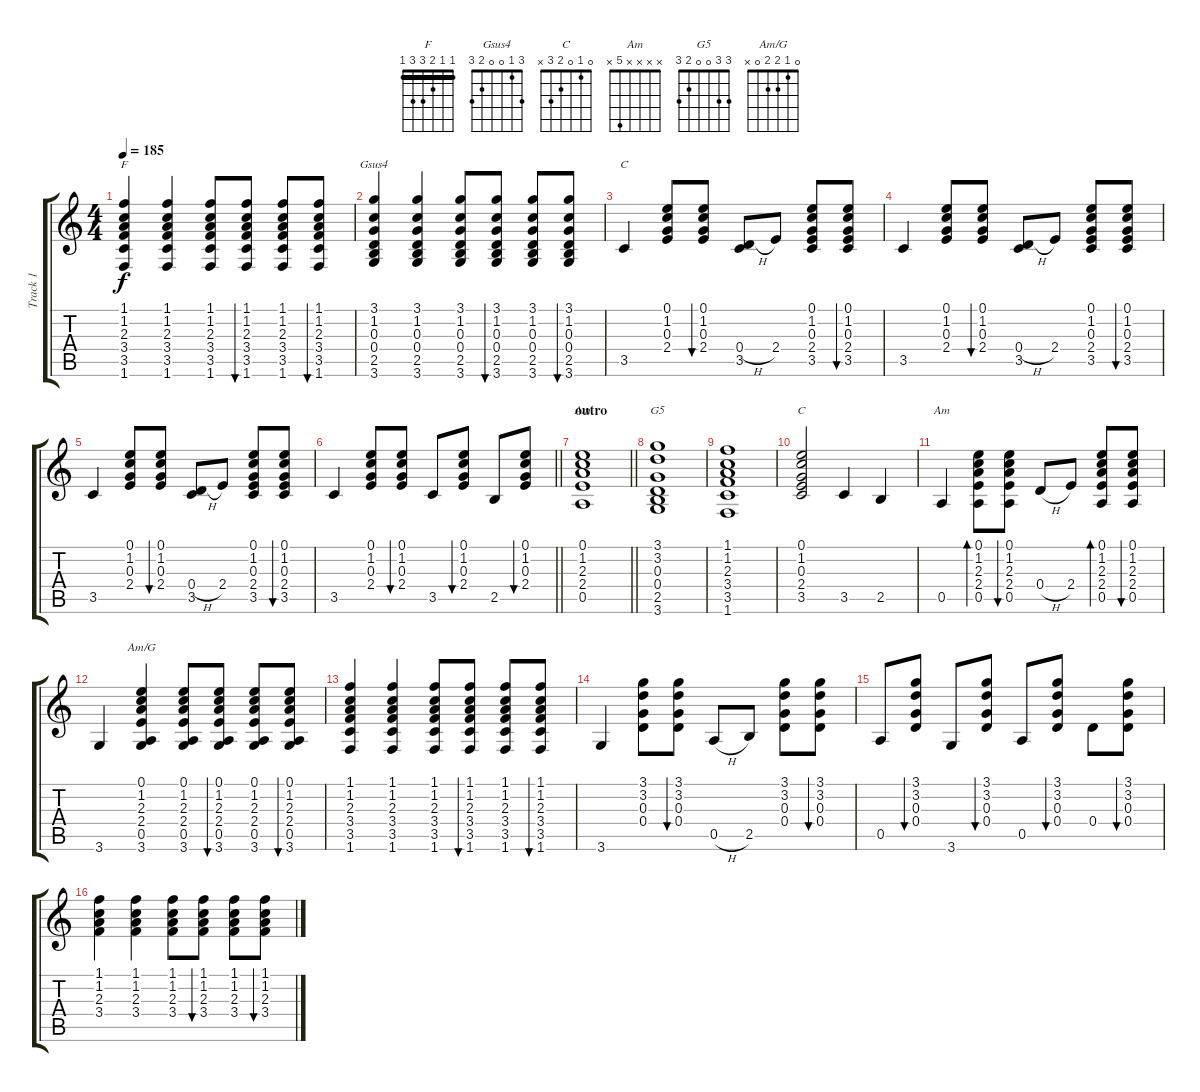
\track ("Track 1" "Track 1") {instrument acousticguitarsteel}
\staff {score tabs}
\tuning (E4 B3 G3 D3 A2 E2) {hide}
\chord ("F" 1 1 2 3 3 1) {barre 1}
\chord ("Gsus4" 3 1 0 0 2 3)
\chord ("C" x x x x 3 x)
\chord ("Am" 0 1 2 2 0 x)
\chord ("G5" 3 3 0 0 2 3)
\chord ("C" 0 1 0 2 3 x)
\chord ("Am" x x x x 5 x)
\chord ("Am/G" 0 1 2 2 0 x)
\ts (4 4)
\tempo 185
\clef g2
\ks c
(1.1 1.2 2.3 3.4 3.5 1.6).4{ch "F" dy f} (1.1 1.2 2.3 3.4 3.5 1.6).4 (1.1 1.2 2.3 3.4 3.5 1.6).8 (1.1 1.2 2.3 3.4 3.5 1.6).8{bu 60} (1.1 1.2 2.3 3.4 3.5 1.6).8 (1.1 1.2 2.3 3.4 3.5 1.6).8{bu 60} |
(3.1 1.2 0.3 0.4 2.5 3.6).4{ch "Gsus4"} (3.1 1.2 0.3 0.4 2.5 3.6).4 (3.1 1.2 0.3 0.4 2.5 3.6).8 (3.1 1.2 0.3 0.4 2.5 3.6).8{bu 60} (3.1 1.2 0.3 0.4 2.5 3.6).8 (3.1 1.2 0.3 0.4 2.5 3.6).8{bu 60} |
3.5.4{ch "C"} (0.1 1.2 0.3 2.4).8 (0.1 1.2 0.3 2.4).8{bu 60} (0.4{h} 3.5).8 2.4.8 (0.1 1.2 0.3 2.4 3.5).8 (0.1 1.2 0.3 2.4 3.5).8{bu 60} |
3.5.4 (0.1 1.2 0.3 2.4).8 (0.1 1.2 0.3 2.4).8{bu 60} (0.4{h} 3.5).8 2.4.8 (0.1 1.2 0.3 2.4 3.5).8 (0.1 1.2 0.3 2.4 3.5).8{bu 60} |
3.5.4 (0.1 1.2 0.3 2.4).8 (0.1 1.2 0.3 2.4).8{bu 60} (0.4{h} 3.5).8 2.4.8 (0.1 1.2 0.3 2.4 3.5).8 (0.1 1.2 0.3 2.4 3.5).8{bu 60} |
\barLineRight lightlight
3.5.4 (0.1 1.2 0.3 2.4).8 (0.1 1.2 0.3 2.4).8{bu 60} 3.5.8 (0.1 1.2 0.3 2.4).8{bu 60} 2.5.8 (0.1 1.2 0.3 2.4).8{bu 60} |
\section ("" "outro")
\barLineRight lightlight
(0.1 1.2 2.3 2.4 0.5).1{ch "Am"} |
\section ("" "")
(3.1 3.2 0.3 0.4 2.5 3.6).1{ch "G5"} |
(1.1 1.2 2.3 3.4 3.5 1.6).1 |
(0.1 1.2 0.3 2.4 3.5).2{ch "C"} 3.5.4 2.5.4 |
0.5.4{ch "Am"} (0.1 1.2 2.3 2.4 0.5).8{bd 240 beam Down} (0.1 1.2 2.3 2.4 0.5).8{bu 30 beam Down} 0.4{h}.8 2.4.8 (0.1 1.2 2.3 2.4 0.5).8{bd 240} (0.1 1.2 2.3 2.4 0.5).8{bu 30} |
3.6.4 (0.1 1.2 2.3 2.4 0.5 3.6).4{ch "Am/G"} (0.1 1.2 2.3 2.4 0.5 3.6).8 (0.1 1.2 2.3 2.4 0.5 3.6).8{bu 30} (0.1 1.2 2.3 2.4 0.5 3.6).8 (0.1 1.2 2.3 2.4 0.5 3.6).8{bu 30} |
(1.1 1.2 2.3 3.4 3.5 1.6).4 (1.1 1.2 2.3 3.4 3.5 1.6).4 (1.1 1.2 2.3 3.4 3.5 1.6).8 (1.1 1.2 2.3 3.4 3.5 1.6).8{bu 60} (1.1 1.2 2.3 3.4 3.5 1.6).8 (1.1 1.2 2.3 3.4 3.5 1.6).8{bu 60} |
3.6.4 (3.1 3.2 0.3 0.4).8 (3.1 3.2 0.3 0.4).8{bu 60} 0.5{h}.8 2.5.8 (3.1 3.2 0.3 0.4).8 (3.1 3.2 0.3 0.4).8{bu 60} |
0.5.8 (3.1 3.2 0.3 0.4).8{bu 30} 3.6.8 (3.1 3.2 0.3 0.4).8{bu 30} 0.5.8 (3.1 3.2 0.3 0.4).8{bu 30} 0.4.8 (3.1 3.2 0.3 0.4).8{bu 30} |
(1.1 1.2 2.3 3.4).4 (1.1 1.2 2.3 3.4).4 (1.1 1.2 2.3 3.4).8 (1.1 1.2 2.3 3.4).8{bu 60} (1.1 1.2 2.3 3.4).8 (1.1 1.2 2.3 3.4).8{bu 60}
